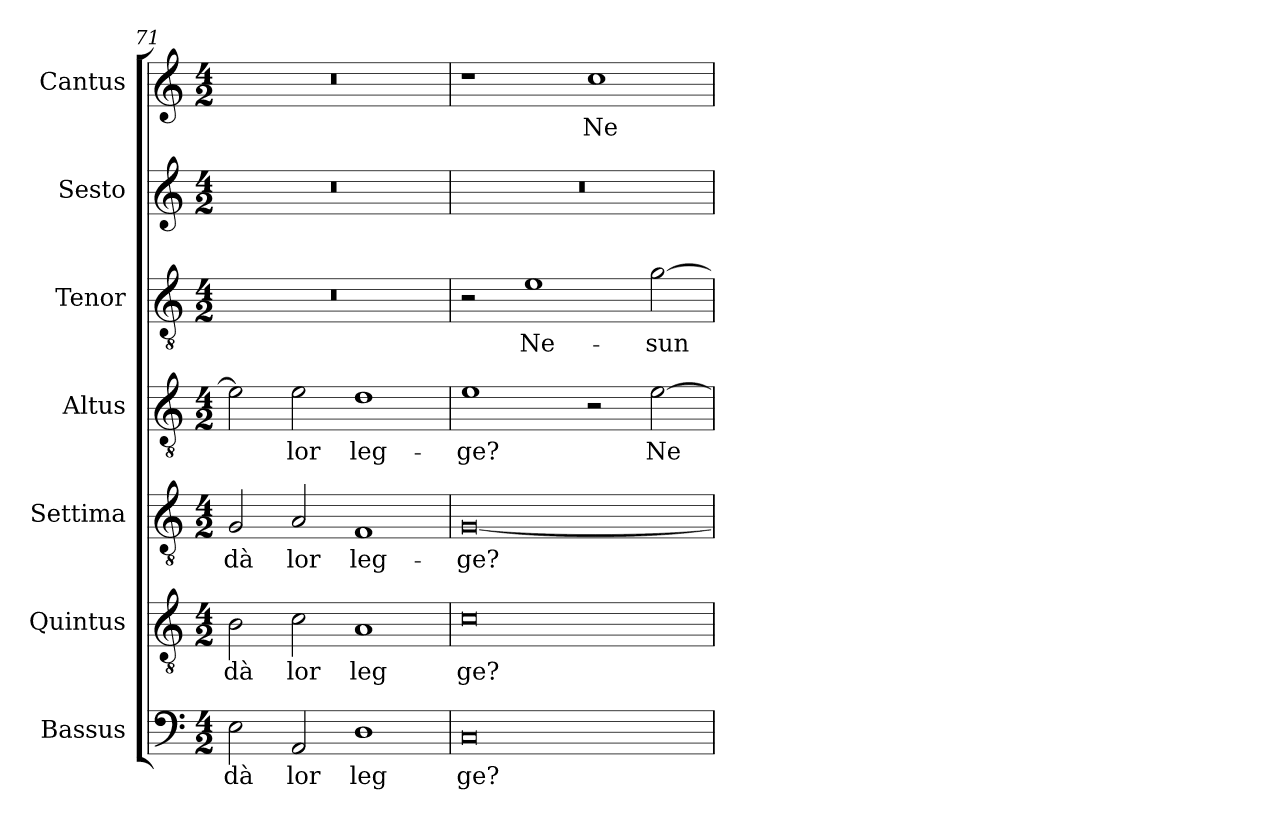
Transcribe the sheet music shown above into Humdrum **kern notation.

**kern	**text	**kern	**text	**kern	**text	**kern	**text	**kern	**text	**kern	**kern	**text
*part7	*part7	*part6	*part6	*part5	*part5	*part4	*part4	*part3	*part3	*part2	*part1	*part1
*staff7	*staff7	*staff6	*staff6	*staff5	*staff5	*staff4	*staff4	*staff3	*staff3	*staff2	*staff1	*staff1
*I"Bassus	*	*I"Quintus	*	*I"Settima	*	*I"Altus	*	*I"Tenor	*	*I"Sesto	*I"Cantus	*
*clefF4	*	*clefGv2	*	*clefGv2	*	*clefGv2	*	*clefGv2	*	*clefG2	*clefG2	*
*	*	*k[]	*	*k[]	*	*	*	*	*	*	*	*
*	*	*C:	*	*C:	*	*	*	*	*	*	*	*
*M4/2	*	*M4/2	*	*M4/2	*	*M4/2	*	*M4/2	*	*M4/2	*M4/2	*
=71	=71	=71	=71	=71	=71	=71	=71	=71	=71	=71	=71	=71
!	!LO:LY:b:cj	!	!LO:LY:b:cj	!	!LO:LY:b:cj	!	!	!	!	!	!	!
2E\	dà	2B\	dà	2G/	dà	2e\]	.	0r	.	0r	0r	.
!	!LO:LY:b:cj	!	!LO:LY:b:cj	!	!LO:LY:b:cj	!	!LO:LY:b:cj	!	!	!	!	!
2AA/	lor	2c\	lor	2A/	lor	2e\	lor	.	.	.	.	.
!	!LO:LY:b:cj	!	!LO:LY:b:cj	!	!LO:LY:b:cj	!	!LO:LY:b:cj	!	!	!	!	!
1D	leg	1A	leg	1F	leg-	1d	leg-	.	.	.	.	.
=72	=72	=72	=72	=72	=72	=72	=72	=72	=72	=72	=72	=72
!	!LO:LY:b:cj	!	!LO:LY:b:cj	!	!LO:LY:b:cj	!	!LO:LY:b:cj	!	!	!	!	!
0C	ge?	0c	ge?	[>0G	-ge?	1e	-ge?	2r	.	0r	1r	.
!	!	!	!	!	!	!	!	!	!LO:LY:b:cj	!	!	!
.	.	.	.	.	.	.	.	1e	Ne-	.	.	.
!	!	!	!	!	!	!	!	!	!	!	!	!LO:LY:b:cj
.	.	.	.	.	.	2r	.	.	.	.	1cc	Ne-
!	!	!	!	!	!	!	!LO:LY:b	!	!LO:LY:b	!	!	!
.	.	.	.	.	.	[>2e\	Ne-	[>2g\	-sun	.	.	.
=	=	=	=	=	=	=	=	=	=	=	=	=
*-	*-	*-	*-	*-	*-	*-	*-	*-	*-	*-	*-	*-
